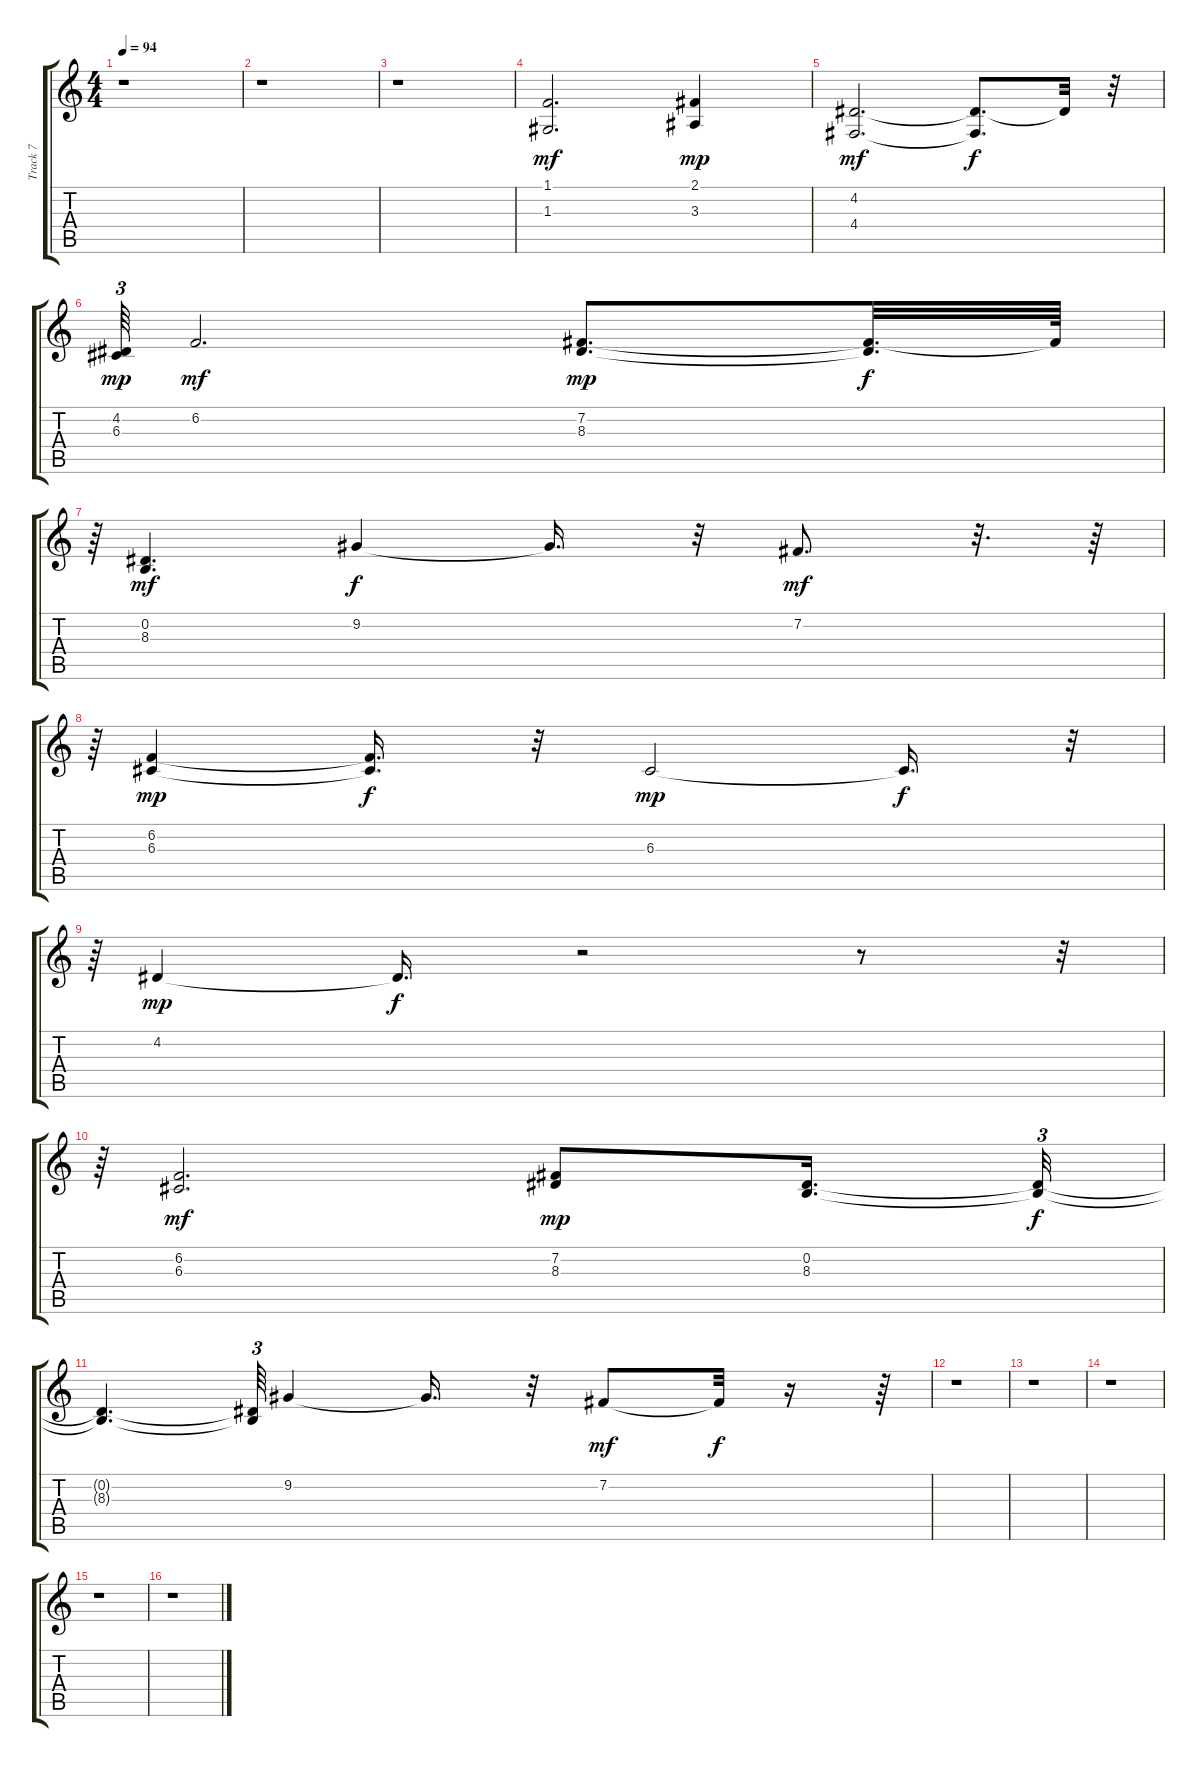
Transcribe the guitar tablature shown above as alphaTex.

\track ("Track 7" "Track 7") {instrument acousticgrandpiano}
\staff {score tabs}
\tuning (E4 B3 G3 D3 A2 E2) {hide}
\ts (4 4)
\tempo 94
\clef g2
\ks c
r.1{dy mf} |
r.1 |
r.1 |
(1.1 1.3).2{d} (2.1 3.3).4{dy mp} |
(4.2 4.4).2{d dy mf} (4.2{t} 4.4{t}).8{d dy f} 4.2{t}.32 r.32 |
(4.2 6.3).64{tu (3 2) dy mp} 6.2.2{d dy mf} (7.2 8.3).8{d dy mp} (7.2{t} 8.3{t}).32{d dy f} 7.2{t}.64 |
r.64{tu (3 2)} (0.2 8.3).4{d dy mf} 9.2.4{dy f} 9.2{t}.16{d} r.32 7.2.8{d dy mf} r.32{d} r.64 |
r.64{tu (3 2)} (6.2 6.3).4{dy mp} (6.2{t} 6.3{t}).16{d dy f} r.32 6.3.2{dy mp} 6.3{t}.16{d dy f} r.32{tu (3 2)} |
r.64{tu (3 2)} 4.2.4{dy mp} 4.2{t}.16{d dy f} r.2 r.8 r.32{tu (3 2)} |
r.64{tu (3 2)} (6.2 6.3).2{d dy mf} (7.2 8.3).8{dy mp} (0.2 8.3).16{d} (0.2{t} 8.3{t}).32{tu (3 2) dy f} |
(0.2{t} 8.3{t}).4{d} (0.2{t} 8.3{t}).64{tu (3 2)} 9.2.4 9.2{t}.16{d} r.32 7.2.8{dy mf} 7.2{t}.32{dy f} r.16 r.64 |
r.1 |
r.1 |
r.1 |
r.1 |
r.1
